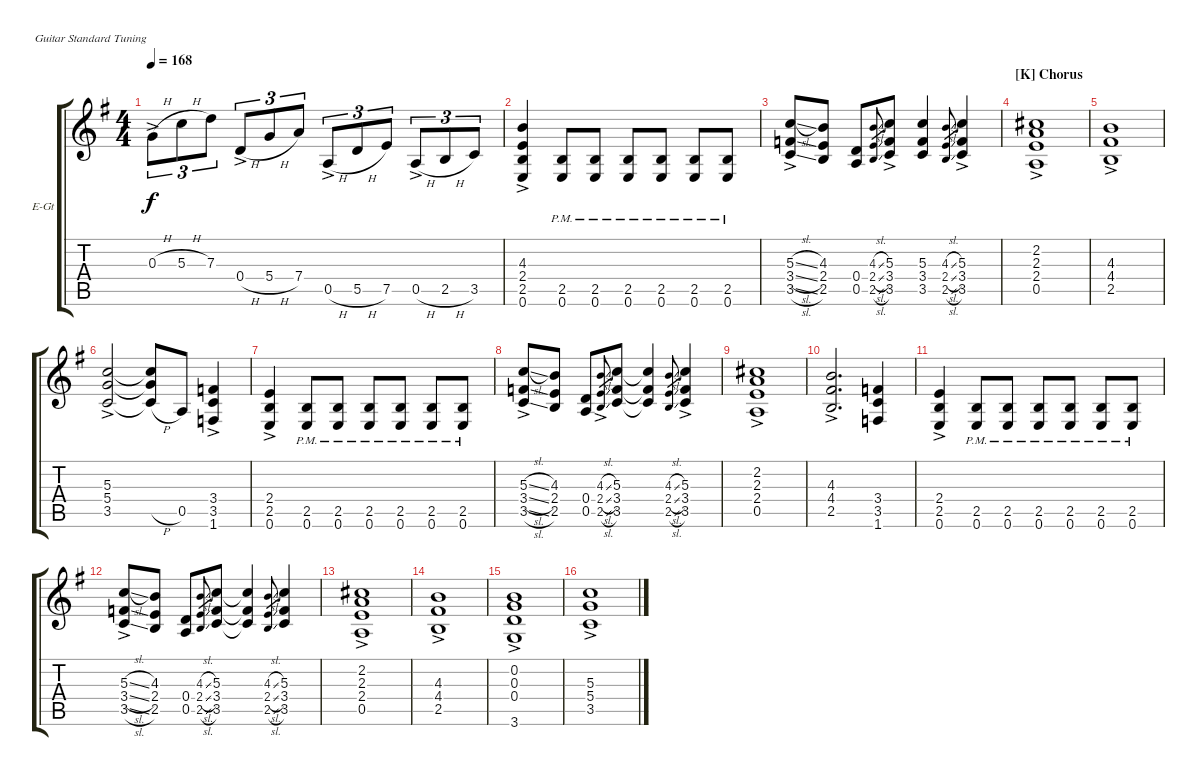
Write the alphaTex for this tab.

\bracketExtendMode groupsimilarinstruments
\firstSystemTrackNameOrientation horizontal
\otherSystemsTrackNameOrientation horizontal
\track ("Guitar 1" "E-Gt") {instrument electricguitarclean}
\staff {score tabs}
\tuning (E4 B3 G3 D3 A2 E2)
\ts (4 4)
\tempo 168
\clef g2
\scale
1.07818
\ks g
0.3{h ac}.8{tu (3 2) dy f} 5.3{h}.8{tu (3 2)} 7.3.8{tu (3 2)} 0.4{h ac}.8{tu (3 2)} 5.4{h}.8{tu (3 2)} 7.4.8{tu (3 2)} 0.5{h ac}.8{tu (3 2)} 5.5{h}.8{tu (3 2)} 7.5.8{tu (3 2)} 0.5{h ac}.8{tu (3 2)} 2.5{h}.8{tu (3 2)} 3.5.8{tu (3 2)} |
\scale
0.921816 (2.4 2.5 0.6 4.3{ac}).4 (2.5{pm} 0.6{pm}).8 (2.5{pm} 0.6{pm}).8 (2.5{pm} 0.6{pm}).8 (2.5{pm} 0.6{pm}).8 (2.5{pm} 0.6{pm}).8 (2.5{pm} 0.6{pm}).8 |
\scale
1.07818 (3.4{sl ac} 3.5{sl ac} 5.3{sl ac}).8 (2.4 2.5 4.3).8 (0.5 0.4).8 (2.4{sl} 2.5{sl} 4.3{sl}).8{gr} (3.4{ac} 3.5{ac} 5.3{ac}).8 (3.4 3.5 5.3).4 (2.4{sl} 2.5{sl} 4.3{sl}).8{gr} (3.4{ac} 3.5{ac} 5.3{ac}).4 |
\section ("K" "Chorus")
\scale
0.921816 (2.3 2.4 0.5 2.2{ac}).1 |
\scale
1.07818 (4.3 4.4 2.5{ac}).1 |
\scale
0.921816 (5.3 5.4 3.5{ac}).2 (5.3{t} 5.4{t} 3.5{h t}).8 0.5.8 (1.6{ac} 3.5 3.4).4 |
\scale
1.07818 (2.4 2.5 0.6{ac}).4 (2.5{pm} 0.6{pm}).8 (2.5{pm} 0.6{pm}).8 (2.5{pm} 0.6{pm}).8 (2.5{pm} 0.6{pm}).8 (2.5{pm} 0.6{pm}).8 (2.5{pm} 0.6{pm}).8 |
\scale
0.921816 (3.4{sl ac} 3.5{sl ac} 5.3{sl ac}).8 (2.4 2.5 4.3).8 (0.5 0.4).8 (2.4{sl ac} 2.5{sl ac} 4.3{sl ac}).8{gr} (3.4 3.5 5.3).8 (3.4{t} 3.5{t} 5.3{t}).4 (2.4{sl} 2.5{sl} 4.3{sl}).8{gr} (3.4{ac} 3.5{ac} 5.3{ac}).4 |
\scale
1.07818 (2.3 2.4 0.5 2.2{ac}).1 |
\scale
0.921816 (4.3 4.4 2.5{ac}).2{d} (3.4 3.5 1.6).4 |
\scale
1.07818 (2.4 2.5 0.6{ac}).4 (2.5{pm} 0.6{pm}).8 (2.5{pm} 0.6{pm}).8 (2.5{pm} 0.6{pm}).8 (2.5{pm} 0.6{pm}).8 (2.5{pm} 0.6{pm}).8 (2.5{pm} 0.6{pm}).8 |
\scale
0.921816 (3.4{sl ac} 3.5{sl ac} 5.3{sl ac}).8 (2.4 2.5 4.3).8 (0.5 0.4).8 (2.4{sl} 2.5{sl} 4.3{sl}).8{gr} (3.4 3.5 5.3).8 (3.4{t} 3.5{t} 5.3{t}).4 (2.4{sl} 2.5{sl} 4.3{sl}).8{gr} (3.4 3.5 5.3).4 |
\scale
1.07818 (2.3 2.4 0.5 2.2{ac}).1 |
\scale
0.921816 (4.3 4.4 2.5{ac}).1 |
\scale
1.07818 (3.6{ac} 0.4 0.3 0.2).1 |
\scale
0.921816 (5.3 5.4 3.5{ac}).1
